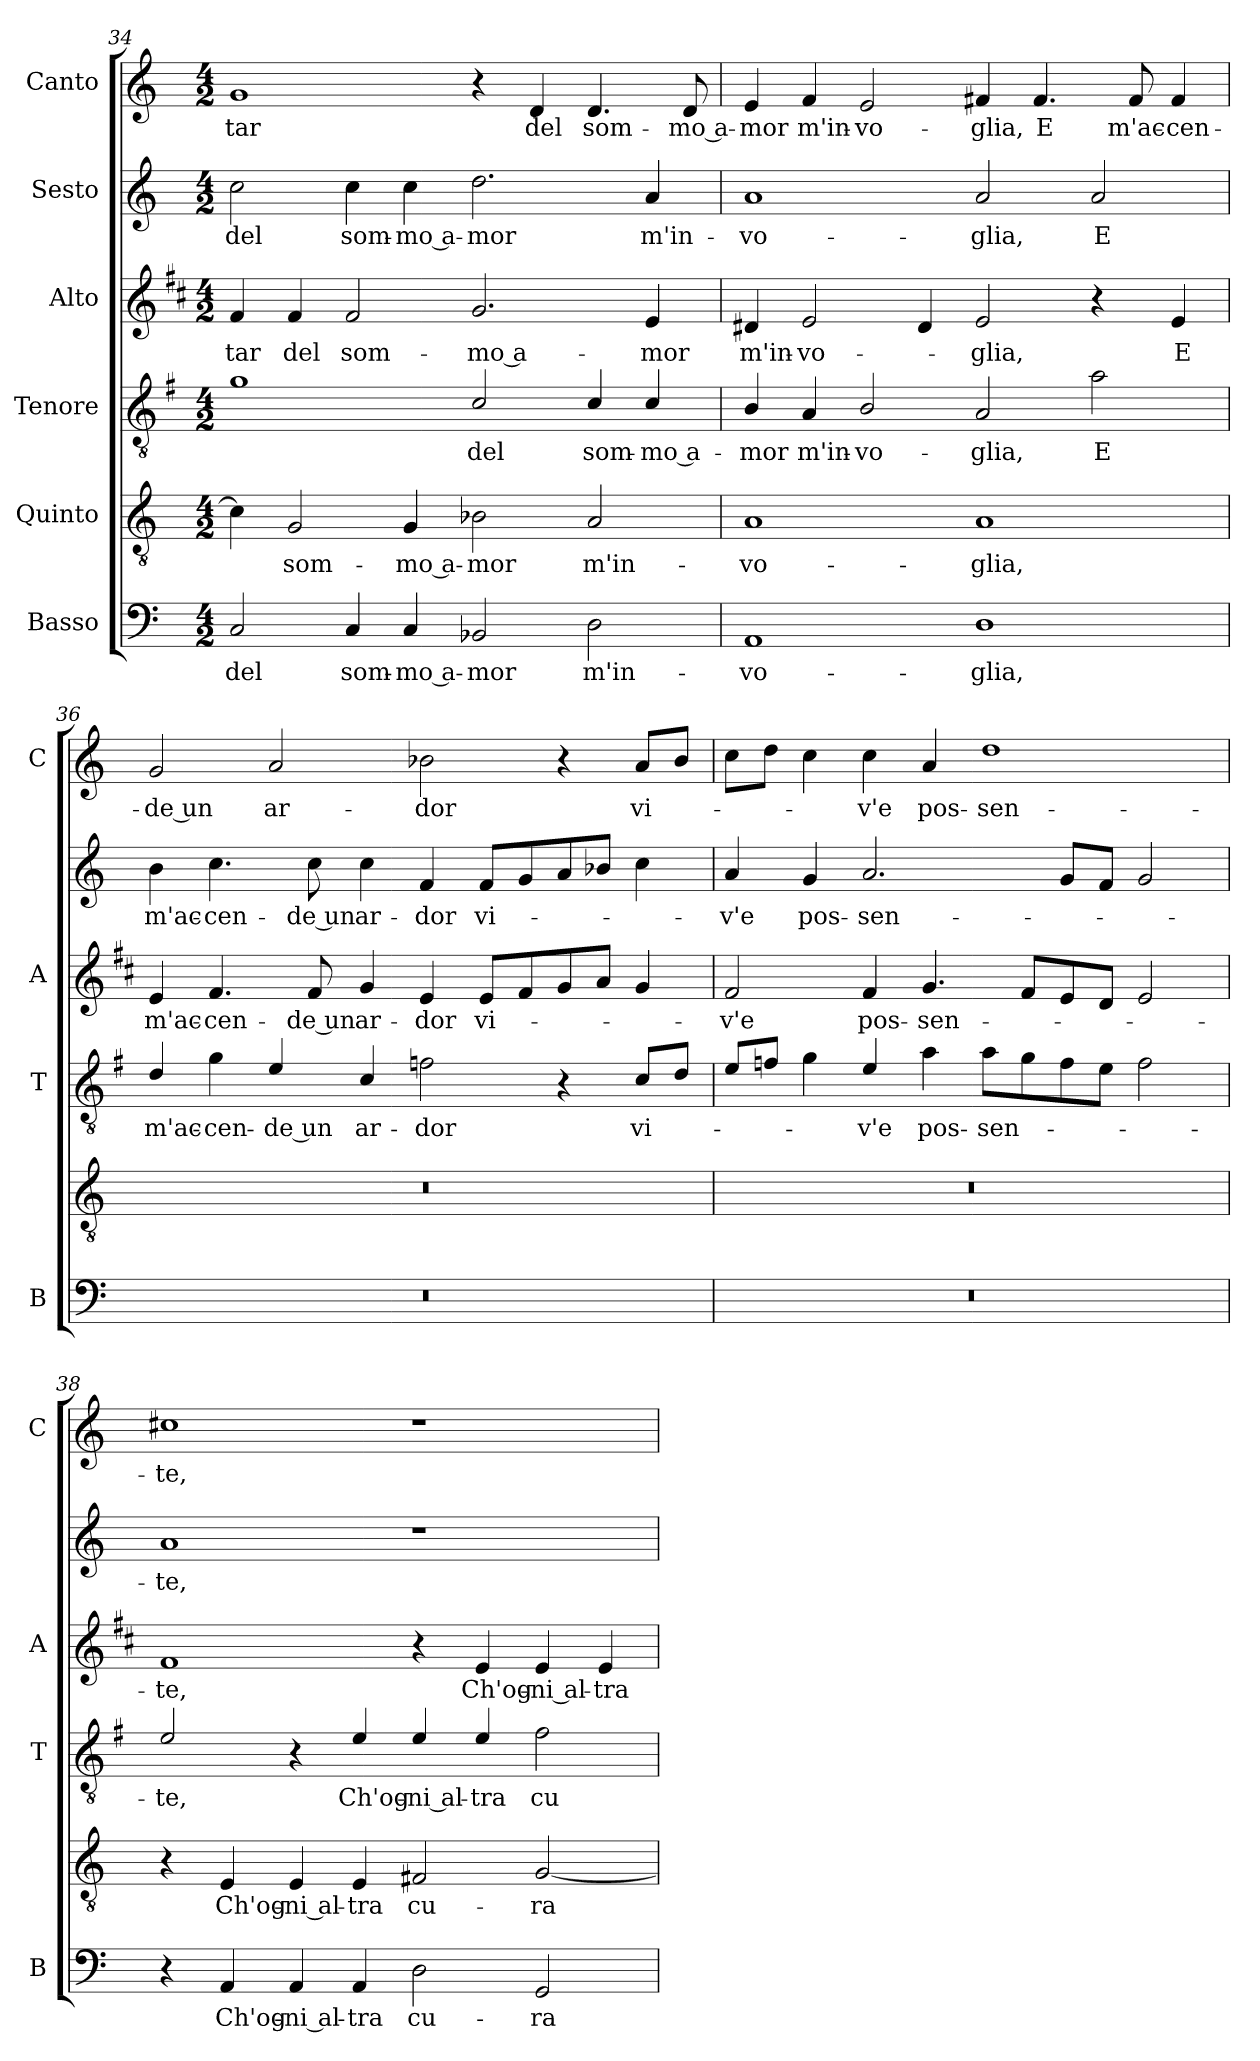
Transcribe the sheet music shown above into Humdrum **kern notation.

**kern	**text	**kern	**text	**kern	**text	**kern	**text	**kern	**text	**kern	**text
*part6	*part6	*part5	*part5	*part4	*part4	*part3	*part3	*part2	*part2	*part1	*part1
*staff6	*staff6	*staff5	*staff5	*staff4	*staff4	*staff3	*staff3	*staff2	*staff2	*staff1	*staff1
*I"Basso	*	*I"Quinto	*	*I"Tenore	*	*I"Alto	*	*I"Sesto	*	*I"Canto	*
*I'B	*	*	*	*I'T	*	*I'A	*	*	*	*I'C	*
*clefF4	*	*clefGv2	*	*clefGv2	*	*clefG2	*	*clefG2	*	*clefG2	*
*	*	*	*	*ITrd4c7	*	*ITrd1c2	*	*	*	*	*
*k[]	*	*k[]	*	*k[]	*	*k[]	*	*k[]	*	*k[]	*
*C:	*	*C:	*	*C:	*	*C:	*	*C:	*	*C:	*
*M4/2	*	*M4/2	*	*M4/2	*	*M4/2	*	*M4/2	*	*M4/2	*
=34	=34	=34	=34	=34	=34	=34	=34	=34	=34	=34	=34
!	!LO:LY:b	!	!	!	!	!	!LO:LY:b	!	!LO:LY:b	!	!LO:LY:b
2C/	del	4c\]	.	1c	.	4e/	-tar	2cc\	del	1g	-tar
!	!	!	!LO:LY:b	!	!	!	!LO:LY:b	!	!	!	!
.	.	2G/	som-	.	.	4e/	del	.	.	.	.
!	!LO:LY:b	!	!	!	!	!	!LO:LY:b	!	!LO:LY:b	!	!
4C/	som-	.	.	.	.	2e/	som-	4cc\	som-	.	.
!	!LO:LY:b	!	!LO:LY:b	!	!	!	!	!	!LO:LY:b	!	!
4C/	-mo a-	4G/	-mo a-	.	.	.	.	4cc\	-mo a-	.	.
!	!LO:LY:b	!	!LO:LY:b	!	!LO:LY:b	!	!LO:LY:b	!	!LO:LY:b	!	!
2BB-X/	-mor	2B-X\	-mor	2F/	del	2.f/	-mo a-	2.dd\	-mor	4r	.
!	!	!	!	!	!	!	!	!	!	!	!LO:LY:b
.	.	.	.	.	.	.	.	.	.	4d/	del
!	!LO:LY:b	!	!LO:LY:b	!	!LO:LY:b	!	!	!	!	!	!LO:LY:b
2D\	m'in-	2A/	m'in-	4F/	som-	.	.	.	.	4.d/	som-
!	!	!	!	!	!LO:LY:b	!	!LO:LY:b	!	!LO:LY:b	!	!
.	.	.	.	4F/	-mo a-	4d/	-mor	4a/	m'in-	.	.
!	!	!	!	!	!	!	!	!	!	!	!LO:LY:b
.	.	.	.	.	.	.	.	.	.	8d/	-mo a-
=35	=35	=35	=35	=35	=35	=35	=35	=35	=35	=35	=35
!	!LO:LY:b	!	!LO:LY:b	!	!LO:LY:b	!	!LO:LY:b	!	!LO:LY:b	!	!LO:LY:b
1AA	-vo-	1A	-vo-	4E/	-mor	4c#X/	m'in-	1a	-vo-	4e/	-mor
!	!	!	!	!	!LO:LY:b	!	!LO:LY:b	!	!	!	!LO:LY:b
.	.	.	.	4D/	m'in-	2d/	-vo-	.	.	4f/	m'in-
!	!	!	!	!	!LO:LY:b	!	!	!	!	!	!LO:LY:b
.	.	.	.	2E/	-vo-	.	.	.	.	2e/	-vo-
.	.	.	.	.	.	4c#/	.	.	.	.	.
!	!LO:LY:b	!	!LO:LY:b	!	!LO:LY:b	!	!LO:LY:b	!	!LO:LY:b	!	!LO:LY:b
1D	-glia,	1A	-glia,	2D/	-glia,	2d/	-glia,	2a/	-glia,	4f#X/	-glia,
!	!	!	!	!	!	!	!	!	!	!	!LO:LY:b
.	.	.	.	.	.	.	.	.	.	4.f#/	E
!	!	!	!	!	!LO:LY:b	!	!	!	!LO:LY:b	!	!
.	.	.	.	2d\	E	4r	.	2a/	E	.	.
!	!	!	!	!	!	!	!	!	!	!	!LO:LY:b
.	.	.	.	.	.	.	.	.	.	8f#/	m'ac-
!	!	!	!	!	!	!	!LO:LY:b	!	!	!	!LO:LY:b
.	.	.	.	.	.	4d/	E	.	.	4f#/	-cen-
=36	=36	=36	=36	=36	=36	=36	=36	=36	=36	=36	=36
!	!	!	!	!	!LO:LY:b	!	!LO:LY:b	!	!LO:LY:b	!	!LO:LY:b
0r	.	0r	.	4G/	m'ac-	4d/	m'ac-	4b\	m'ac-	2g/	-de un
!	!	!	!	!	!LO:LY:b	!	!LO:LY:b	!	!LO:LY:b	!	!
.	.	.	.	4c\	-cen-	4.e/	-cen-	4.cc\	-cen-	.	.
!	!	!	!	!	!LO:LY:b	!	!	!	!	!	!LO:LY:b
.	.	.	.	4A/	-de un	.	.	.	.	2a/	ar-
!	!	!	!	!	!	!	!LO:LY:b	!	!LO:LY:b	!	!
.	.	.	.	.	.	8e/	-de un	8cc\	-de un	.	.
!	!	!	!	!	!LO:LY:b	!	!LO:LY:b	!	!LO:LY:b	!	!
.	.	.	.	4F/	ar-	4f/	ar-	4cc\	ar-	.	.
!	!	!	!	!	!LO:LY:b	!	!LO:LY:b	!	!LO:LY:b	!	!LO:LY:b
.	.	.	.	2B-X\	-dor	4d/	-dor	4f/	-dor	2b-X\	-dor
!	!	!	!	!	!	!	!LO:LY:b	!	!LO:LY:b	!	!
.	.	.	.	.	.	8d/L	vi-	8f/L	vi-	.	.
.	.	.	.	.	.	8e/	.	8g/	.	.	.
.	.	.	.	4r	.	8f/	.	8a/	.	4r	.
.	.	.	.	.	.	8g/J	.	8b-X/J	.	.	.
!	!	!	!	!	!LO:LY:b	!	!	!	!	!	!LO:LY:b
.	.	.	.	8F/L	vi-	4f/	.	4cc\	.	8a/L	vi-
.	.	.	.	8G/J	.	.	.	.	.	8b-/J	.
!!LO:PB:g=z
=37	=37	=37	=37	=37	=37	=37	=37	=37	=37	=37	=37
!	!	!	!	!	!	!	!LO:LY:b	!	!LO:LY:b	!	!
0r	.	0r	.	8A/L	.	2e/	-v'e	4a/	-v'e	8cc\L	.
.	.	.	.	8B-X/J	.	.	.	.	.	8dd\J	.
!	!	!	!	!	!	!	!	!	!LO:LY:b	!	!
.	.	.	.	4c\	.	.	.	4g/	pos-	4cc\	.
!	!	!	!	!	!LO:LY:b	!	!LO:LY:b	!	!LO:LY:b	!	!LO:LY:b
.	.	.	.	4A/	-v'e	4e/	pos-	2.a/	-sen-	4cc\	-v'e
!	!	!	!	!	!LO:LY:b	!	!LO:LY:b	!	!	!	!LO:LY:b
.	.	.	.	4d\	pos-	4.f/	-sen-	.	.	4a/	pos-
!	!	!	!	!	!LO:LY:b	!	!	!	!	!	!LO:LY:b
.	.	.	.	8d\L	-sen-	.	.	.	.	1dd	-sen-
.	.	.	.	8c\	.	8e/L	.	.	.	.	.
.	.	.	.	8B-\	.	8d/	.	8g/L	.	.	.
.	.	.	.	8A\J	.	8c/J	.	8f/J	.	.	.
.	.	.	.	2B-\	.	2d/	.	2g/	.	.	.
=38	=38	=38	=38	=38	=38	=38	=38	=38	=38	=38	=38
!	!	!	!	!	!LO:LY:b	!	!LO:LY:b	!	!LO:LY:b	!	!LO:LY:b
4r	.	4r	.	2A/	-te,	1e	-te,	1a	-te,	1cc#X	-te,
!	!LO:LY:b	!	!LO:LY:b	!	!	!	!	!	!	!	!
4AA/	Ch'og-	4E/	Ch'og-	.	.	.	.	.	.	.	.
!	!LO:LY:b	!	!LO:LY:b	!	!	!	!	!	!	!	!
4AA/	-ni al-	4E/	-ni al-	4r	.	.	.	.	.	.	.
!	!LO:LY:b	!	!LO:LY:b	!	!LO:LY:b	!	!	!	!	!	!
4AA/	-tra	4E/	-tra	4A/	Ch'og-	.	.	.	.	.	.
!	!LO:LY:b	!	!LO:LY:b	!	!LO:LY:b	!	!	!	!	!	!
2D\	cu-	2F#X/	cu-	4A/	-ni al-	4r	.	1r	.	1r	.
!	!	!	!	!	!LO:LY:b	!	!LO:LY:b	!	!	!	!
.	.	.	.	4A/	-tra	4d/	Ch'og-	.	.	.	.
!	!LO:LY:b	!	!LO:LY:b	!	!LO:LY:b	!	!LO:LY:b	!	!	!	!
2GG/	-ra	[2G/	-ra	2B\	cu-	4d/	-ni al-	.	.	.	.
!	!	!	!	!	!	!	!LO:LY:b	!	!	!	!
.	.	.	.	.	.	4d/	-tra	.	.	.	.
=	=	=	=	=	=	=	=	=	=	=	=
*-	*-	*-	*-	*-	*-	*-	*-	*-	*-	*-	*-
